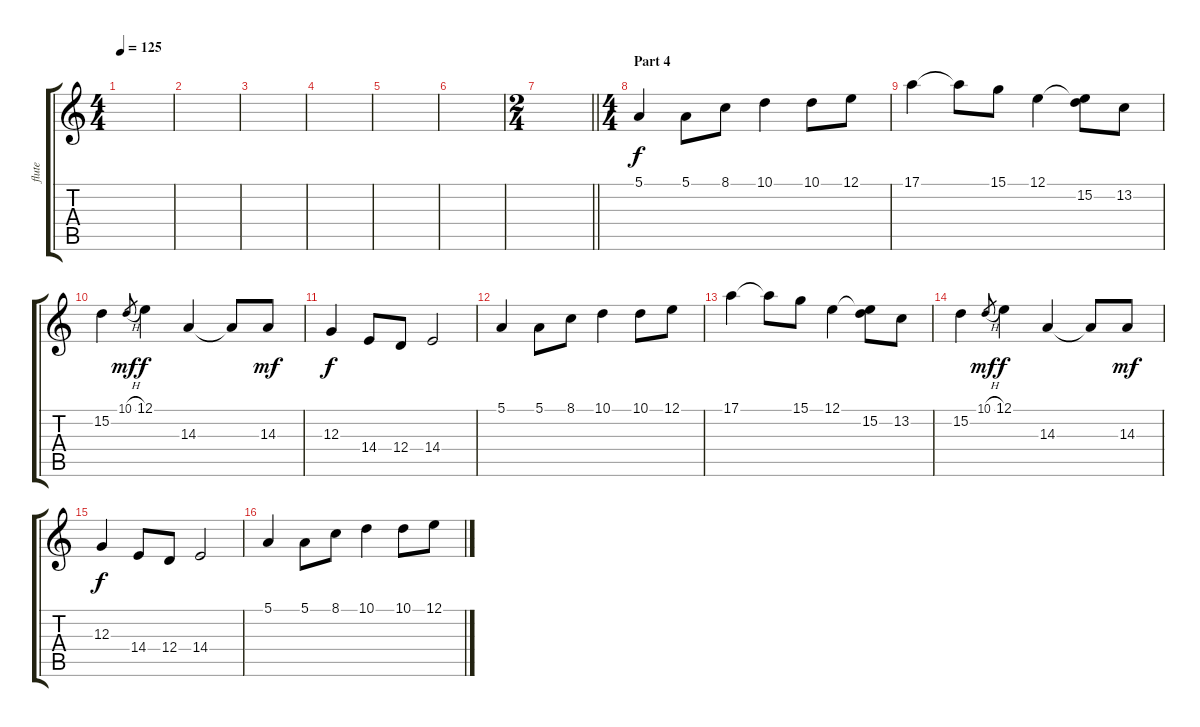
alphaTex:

\track ("flute" "flute") {instrument recorder}
\staff {score tabs}
\tuning (E4 B3 G3 D3 A2 E2) {hide}
\ts (4 4)
\tempo 125
\clef g2
\ks c
|
|
|
|
|
|
\ts (2 4)
\barLineRight lightlight
|
\ts (4 4)
\section ("" "Part 4")
5.1.4 5.1.8 8.1.8 10.1.4 10.1.8 12.1.8 |
17.1.4 17.1{t}.8 15.1.8 12.1.4 (12.1{t} 15.2).8 13.2.8 |
15.2.4 10.1{h}.8{gr dy mf} 12.1.4{dy f} 14.3.4 14.3{t}.8 14.3.8{dy mf} |
12.3.4{dy f} 14.4.8 12.4.8 14.4.2 |
5.1.4{volume 8} 5.1.8 8.1.8 10.1.4 10.1.8 12.1.8 |
17.1.4 17.1{t}.8 15.1.8 12.1.4 (12.1{t} 15.2).8 13.2.8 |
15.2.4 10.1{h}.8{gr dy mf} 12.1.4{dy f} 14.3.4 14.3{t}.8 14.3.8{dy mf} |
12.3.4{dy f} 14.4.8 12.4.8 14.4.2 |
5.1.4{volume 4} 5.1.8 8.1.8 10.1.4 10.1.8 12.1.8
